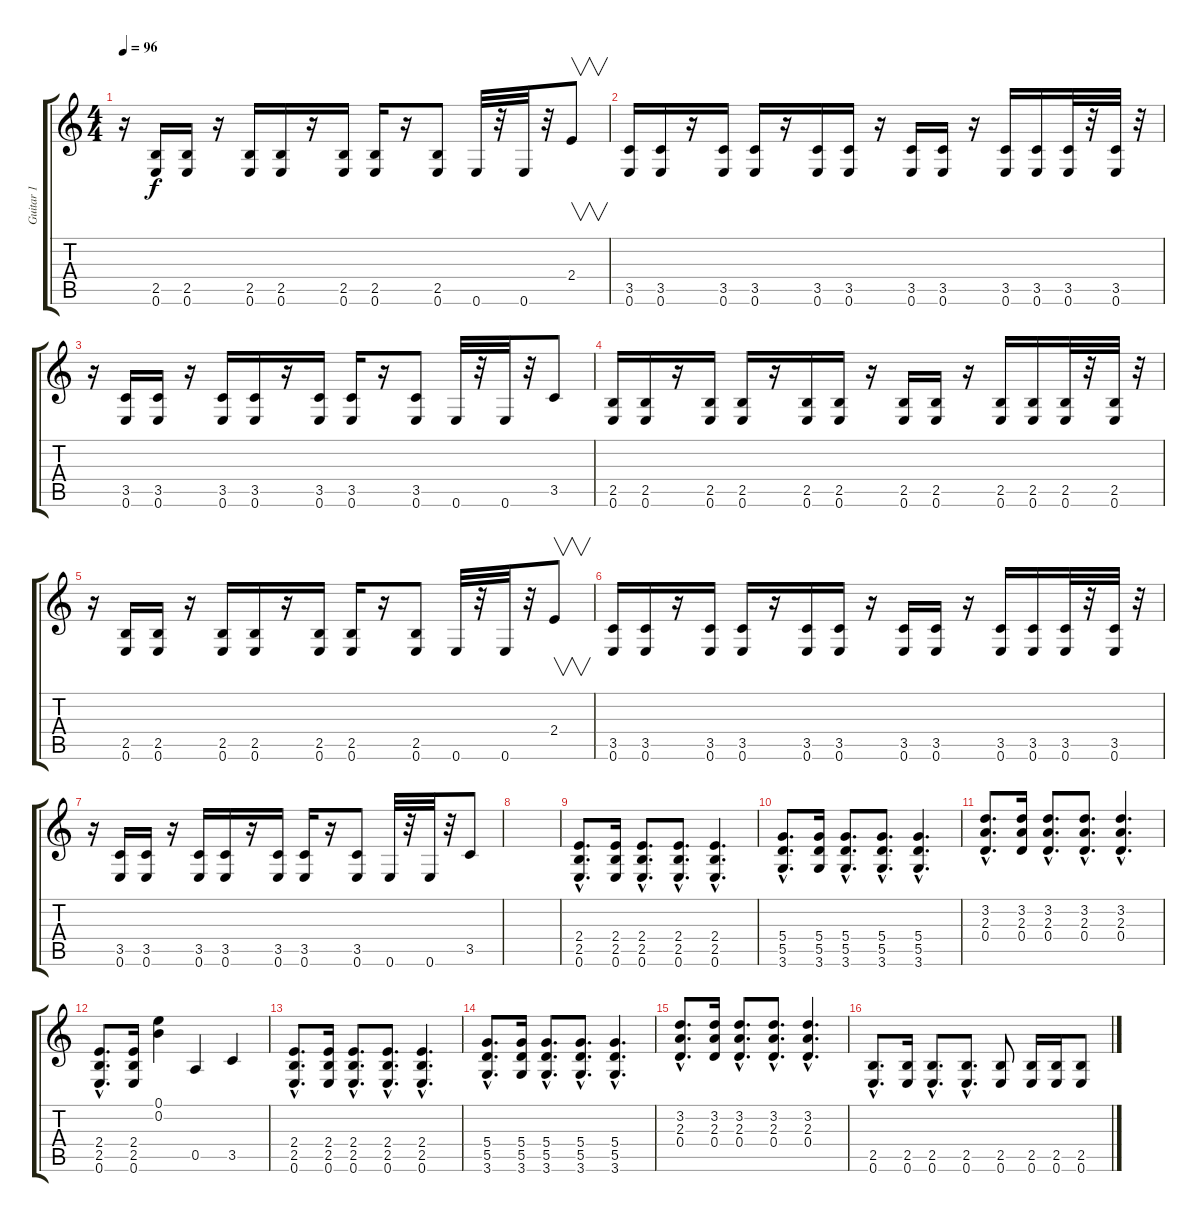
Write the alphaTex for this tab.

\track ("Guitar 1" "Guitar 1") {instrument distortionguitar}
\staff {score tabs}
\tuning (E4 B3 G3 D3 A2 E2) {hide}
\ts (4 4)
\tempo 96
\clef g2
\ks c
r.16{dy f} (2.5 0.6).16 (2.5 0.6).16 r.16 (2.5 0.6).16 (2.5 0.6).16 r.16 (2.5 0.6).16 (2.5 0.6).16 r.16 (2.5 0.6).8 0.6.32 r.32 0.6.32 r.32 2.4.8{v} |
(3.5 0.6).16 (3.5 0.6).16 r.16 (3.5 0.6).16 (3.5 0.6).16 r.16 (3.5 0.6).16 (3.5 0.6).16 r.16 (3.5 0.6).16 (3.5 0.6).16 r.16 (3.5 0.6).16 (3.5 0.6).16 (3.5 0.6).32 r.32 (3.5 0.6).32 r.32 |
r.16 (3.5 0.6).16 (3.5 0.6).16 r.16 (3.5 0.6).16 (3.5 0.6).16 r.16 (3.5 0.6).16 (3.5 0.6).16 r.16 (3.5 0.6).8 0.6.32 r.32 0.6.32 r.32 3.5.8 |
(2.5 0.6).16 (2.5 0.6).16 r.16 (2.5 0.6).16 (2.5 0.6).16 r.16 (2.5 0.6).16 (2.5 0.6).16 r.16 (2.5 0.6).16 (2.5 0.6).16 r.16 (2.5 0.6).16 (2.5 0.6).16 (2.5 0.6).32 r.32 (2.5 0.6).32 r.32 |
r.16 (2.5 0.6).16 (2.5 0.6).16 r.16 (2.5 0.6).16 (2.5 0.6).16 r.16 (2.5 0.6).16 (2.5 0.6).16 r.16 (2.5 0.6).8 0.6.32 r.32 0.6.32 r.32 2.4.8{v} |
(3.5 0.6).16 (3.5 0.6).16 r.16 (3.5 0.6).16 (3.5 0.6).16 r.16 (3.5 0.6).16 (3.5 0.6).16 r.16 (3.5 0.6).16 (3.5 0.6).16 r.16 (3.5 0.6).16 (3.5 0.6).16 (3.5 0.6).32 r.32 (3.5 0.6).32 r.32 |
r.16 (3.5 0.6).16 (3.5 0.6).16 r.16 (3.5 0.6).16 (3.5 0.6).16 r.16 (3.5 0.6).16 (3.5 0.6).16 r.16 (3.5 0.6).8 0.6.32 r.32 0.6.32 r.32 3.5.8 |
|
(2.4{hac} 2.5{hac} 0.6{hac}).8{d} (2.4 2.5 0.6).16 (2.4{hac} 2.5{hac} 0.6{hac}).8{d} (2.4{hac} 2.5{hac} 0.6{hac}).8{d} (2.4{hac} 2.5{hac} 0.6{hac}).4{d} |
(5.4{hac} 5.5{hac} 3.6{hac}).8{d} (5.4 5.5 3.6).16 (5.4{hac} 5.5{hac} 3.6{hac}).8{d} (5.4{hac} 5.5{hac} 3.6{hac}).8{d} (5.4{hac} 5.5{hac} 3.6{hac}).4{d} |
(3.2{hac} 2.3{hac} 0.4{hac}).8{d} (3.2 2.3 0.4).16 (3.2{hac} 2.3{hac} 0.4{hac}).8{d} (3.2{hac} 2.3{hac} 0.4{hac}).8{d} (3.2{hac} 2.3{hac} 0.4{hac}).4{d} |
(2.4{hac} 2.5{hac} 0.6{hac}).8{d} (2.4 2.5 0.6).16 (0.1 0.2).4 0.5.4 3.5.4 |
(2.4{hac} 2.5{hac} 0.6{hac}).8{d} (2.4 2.5 0.6).16 (2.4{hac} 2.5{hac} 0.6{hac}).8{d} (2.4{hac} 2.5{hac} 0.6{hac}).8{d} (2.4{hac} 2.5{hac} 0.6{hac}).4{d} |
(5.4{hac} 5.5{hac} 3.6{hac}).8{d} (5.4 5.5 3.6).16 (5.4{hac} 5.5{hac} 3.6{hac}).8{d} (5.4{hac} 5.5{hac} 3.6{hac}).8{d} (5.4{hac} 5.5{hac} 3.6{hac}).4{d} |
(3.2{hac} 2.3{hac} 0.4{hac}).8{d} (3.2 2.3 0.4).16 (3.2{hac} 2.3{hac} 0.4{hac}).8{d} (3.2{hac} 2.3{hac} 0.4{hac}).8{d} (3.2{hac} 2.3{hac} 0.4{hac}).4{d} |
(2.5{hac} 0.6{hac}).8{d} (2.5 0.6).16 (2.5{hac} 0.6{hac}).8{d} (2.5{hac} 0.6{hac}).8{d} (2.5 0.6).8 (2.5 0.6).16 (2.5 0.6).16 (2.5 0.6).8
